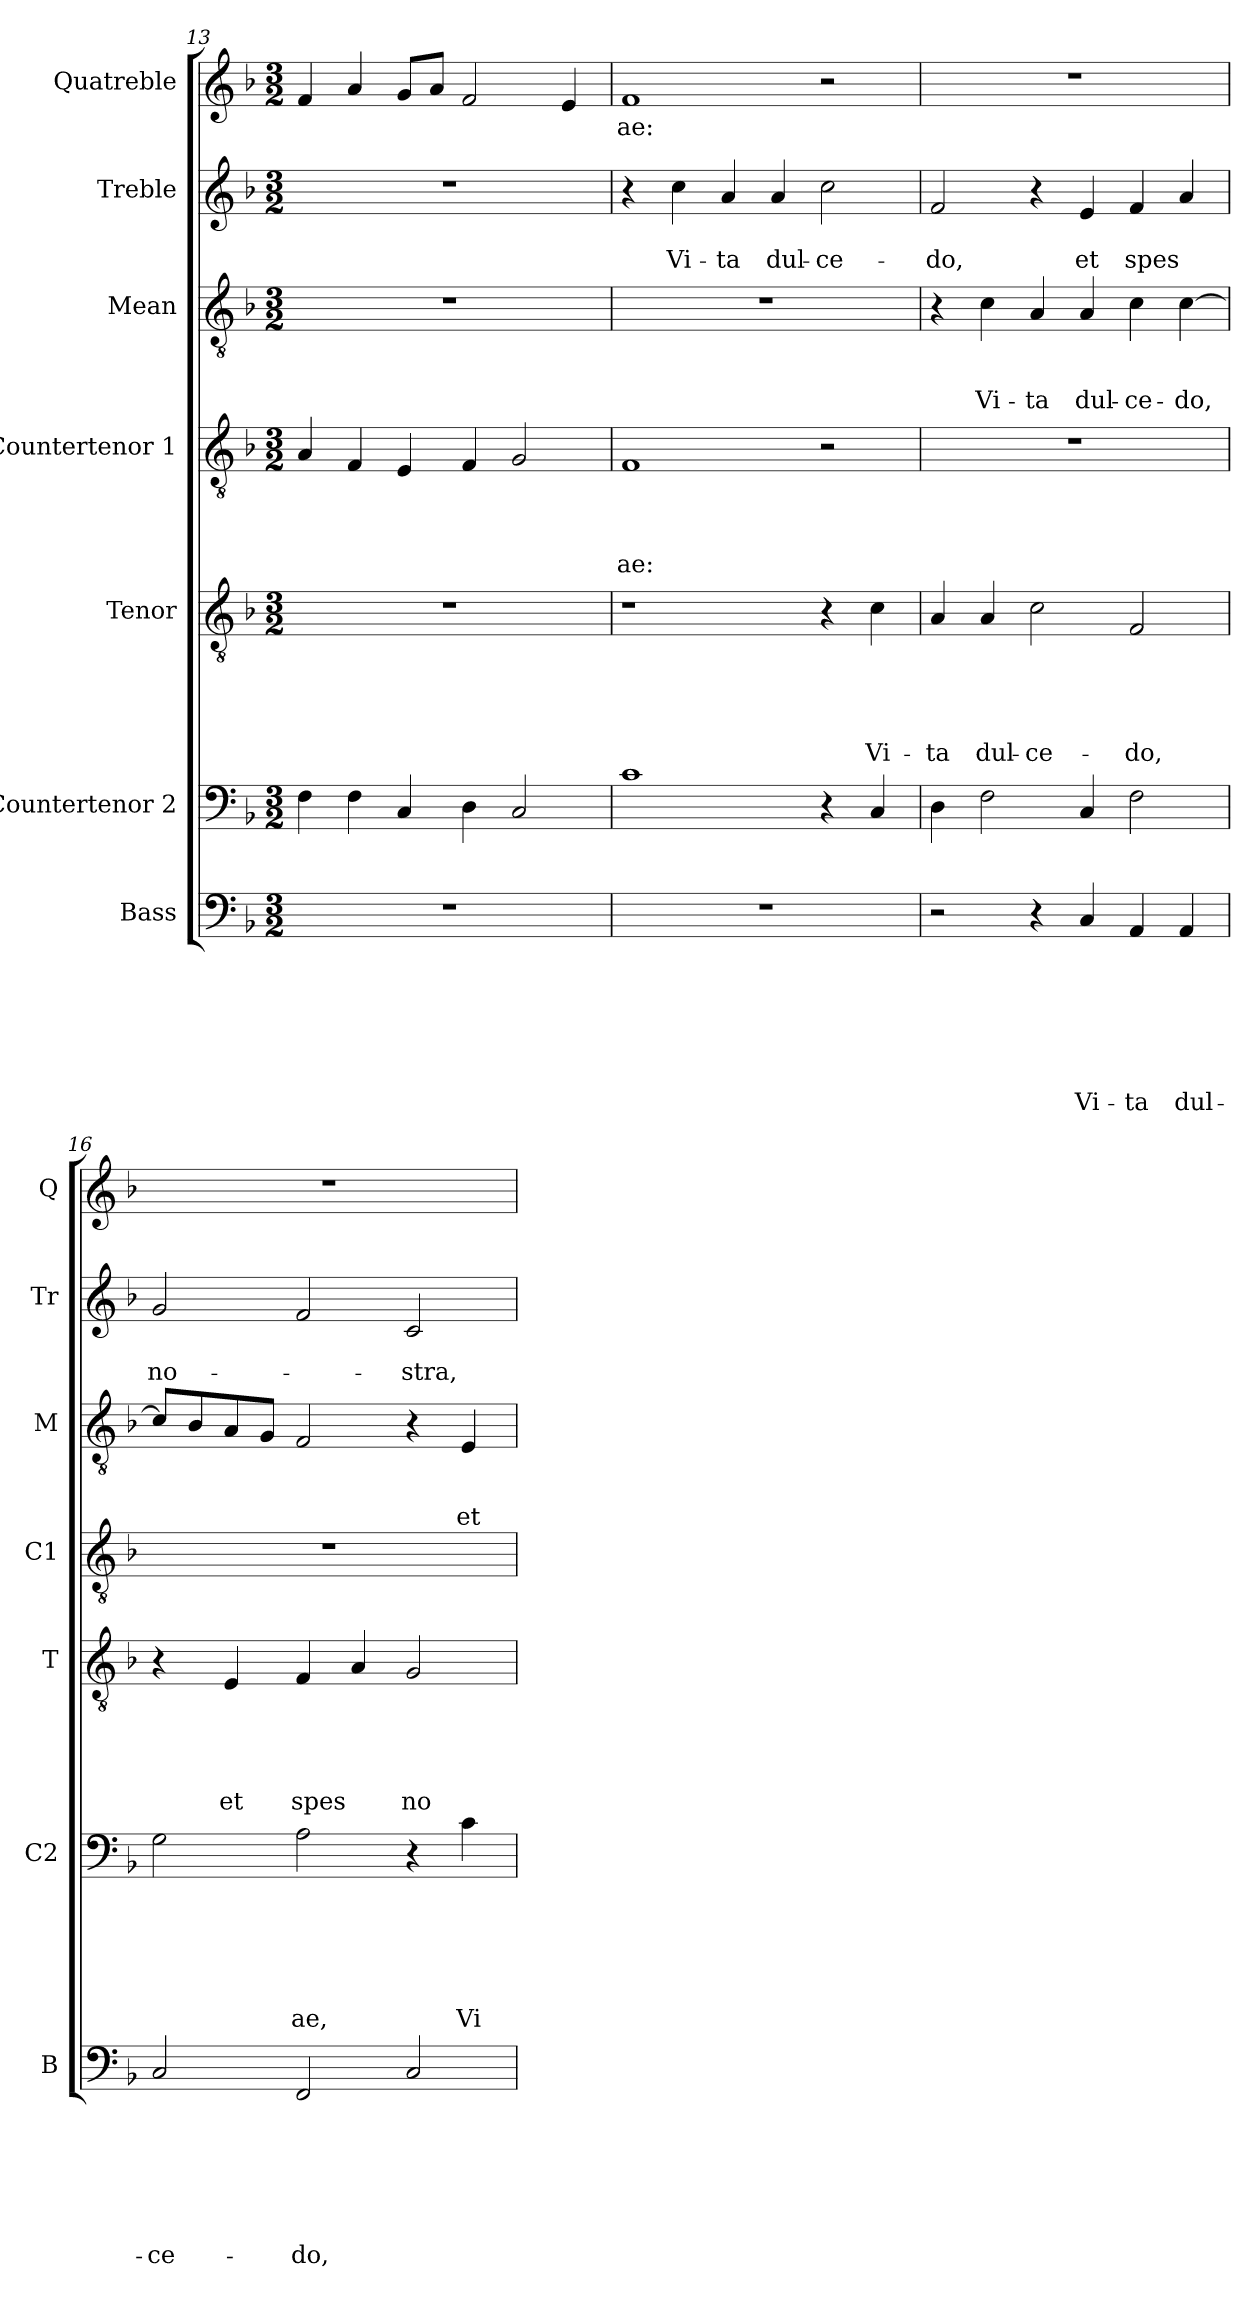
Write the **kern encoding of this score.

**kern	**text	**text	**text	**text	**text	**text	**text	**kern	**text	**text	**text	**text	**text	**text	**kern	**text	**text	**text	**text	**text	**kern	**text	**text	**text	**text	**kern	**text	**text	**text	**kern	**text	**text	**kern	**text
*part7	*part7	*part7	*part7	*part7	*part7	*part7	*part7	*part6	*part6	*part6	*part6	*part6	*part6	*part6	*part5	*part5	*part5	*part5	*part5	*part5	*part4	*part4	*part4	*part4	*part4	*part3	*part3	*part3	*part3	*part2	*part2	*part2	*part1	*part1
*staff7	*staff7	*staff7	*staff7	*staff7	*staff7	*staff7	*staff7	*staff6	*staff6	*staff6	*staff6	*staff6	*staff6	*staff6	*staff5	*staff5	*staff5	*staff5	*staff5	*staff5	*staff4	*staff4	*staff4	*staff4	*staff4	*staff3	*staff3	*staff3	*staff3	*staff2	*staff2	*staff2	*staff1	*staff1
*I"Bass	*	*	*	*	*	*	*	*I"Countertenor 2	*	*	*	*	*	*	*I"Tenor	*	*	*	*	*	*I"Countertenor 1	*	*	*	*	*I"Mean	*	*	*	*I"Treble	*	*	*I"Quatreble	*
*I'B	*	*	*	*	*	*	*	*I'C2	*	*	*	*	*	*	*I'T	*	*	*	*	*	*I'C1	*	*	*	*	*I'M	*	*	*	*I'Tr	*	*	*I'Q	*
!!LO:LB:g=z
*clefF4	*	*	*	*	*	*	*	*clefF4	*	*	*	*	*	*	*clefGv2	*	*	*	*	*	*clefGv2	*	*	*	*	*clefGv2	*	*	*	*clefG2	*	*	*clefG2	*
*k[b-]	*	*	*	*	*	*	*	*k[b-]	*	*	*	*	*	*	*k[b-]	*	*	*	*	*	*k[b-]	*	*	*	*	*k[b-]	*	*	*	*k[b-]	*	*	*k[b-]	*
*d:	*	*	*	*	*	*	*	*d:	*	*	*	*	*	*	*d:	*	*	*	*	*	*d:	*	*	*	*	*d:	*	*	*	*d:	*	*	*d:	*
*M3/2	*	*	*	*	*	*	*	*M3/2	*	*	*	*	*	*	*M3/2	*	*	*	*	*	*M3/2	*	*	*	*	*M3/2	*	*	*	*M3/2	*	*	*M3/2	*
=13	=13	=13	=13	=13	=13	=13	=13	=13	=13	=13	=13	=13	=13	=13	=13	=13	=13	=13	=13	=13	=13	=13	=13	=13	=13	=13	=13	=13	=13	=13	=13	=13	=13	=13
1.r	.	.	.	.	.	.	.	4F\	.	.	.	.	.	.	1.r	.	.	.	.	.	4A/	.	.	.	.	1.r	.	.	.	1.r	.	.	4f/	.
.	.	.	.	.	.	.	.	4F\	.	.	.	.	.	.	.	.	.	.	.	.	4F/	.	.	.	.	.	.	.	.	.	.	.	4a/	.
.	.	.	.	.	.	.	.	4C/	.	.	.	.	.	.	.	.	.	.	.	.	4E/	.	.	.	.	.	.	.	.	.	.	.	8g/L	.
.	.	.	.	.	.	.	.	.	.	.	.	.	.	.	.	.	.	.	.	.	.	.	.	.	.	.	.	.	.	.	.	.	8a/J	.
.	.	.	.	.	.	.	.	4D\	.	.	.	.	.	.	.	.	.	.	.	.	4F/	.	.	.	.	.	.	.	.	.	.	.	2f/	.
.	.	.	.	.	.	.	.	2C/	.	.	.	.	.	.	.	.	.	.	.	.	2G/	.	.	.	.	.	.	.	.	.	.	.	.	.
.	.	.	.	.	.	.	.	.	.	.	.	.	.	.	.	.	.	.	.	.	.	.	.	.	.	.	.	.	.	.	.	.	4e/	.
=14	=14	=14	=14	=14	=14	=14	=14	=14	=14	=14	=14	=14	=14	=14	=14	=14	=14	=14	=14	=14	=14	=14	=14	=14	=14	=14	=14	=14	=14	=14	=14	=14	=14	=14
1.r	.	.	.	.	.	.	.	1c	.	.	.	.	.	.	1r	.	.	.	.	.	1F	.	.	.	-ae:	1.r	.	.	.	4r	.	.	1f	-ae:
.	.	.	.	.	.	.	.	.	.	.	.	.	.	.	.	.	.	.	.	.	.	.	.	.	.	.	.	.	.	4cc\	.	Vi-	.	.
.	.	.	.	.	.	.	.	.	.	.	.	.	.	.	.	.	.	.	.	.	.	.	.	.	.	.	.	.	.	4a/	.	-ta	.	.
.	.	.	.	.	.	.	.	.	.	.	.	.	.	.	.	.	.	.	.	.	.	.	.	.	.	.	.	.	.	4a/	.	dul-	.	.
.	.	.	.	.	.	.	.	4r	.	.	.	.	.	.	4r	.	.	.	.	.	2r	.	.	.	.	.	.	.	.	2cc\	.	-ce-	2r	.
.	.	.	.	.	.	.	.	4C/	.	.	.	.	.	.	4c\	.	.	.	.	Vi-	.	.	.	.	.	.	.	.	.	.	.	.	.	.
=15	=15	=15	=15	=15	=15	=15	=15	=15	=15	=15	=15	=15	=15	=15	=15	=15	=15	=15	=15	=15	=15	=15	=15	=15	=15	=15	=15	=15	=15	=15	=15	=15	=15	=15
2r	.	.	.	.	.	.	.	4D\	.	.	.	.	.	.	4A/	.	.	.	.	-ta	1.r	.	.	.	.	4r	.	.	.	2f/	.	-do,	1.r	.
.	.	.	.	.	.	.	.	2F\	.	.	.	.	.	.	4A/	.	.	.	.	dul-	.	.	.	.	.	4c\	.	.	Vi-	.	.	.	.	.
4r	.	.	.	.	.	.	.	.	.	.	.	.	.	.	2c\	.	.	.	.	-ce-	.	.	.	.	.	4A/	.	.	-ta	4r	.	.	.	.
4C/	.	.	.	.	.	.	Vi-	4C/	.	.	.	.	.	.	.	.	.	.	.	.	.	.	.	.	.	4A/	.	.	dul-	4e/	.	et	.	.
4AA/	.	.	.	.	.	.	-ta	2F\	.	.	.	.	.	.	2F/	.	.	.	.	-do,	.	.	.	.	.	4c\	.	.	-ce-	4f/	.	spes	.	.
4AA/	.	.	.	.	.	.	dul-	.	.	.	.	.	.	.	.	.	.	.	.	.	.	.	.	.	.	[4c\	.	.	-do,	4a/	.	.	.	.
=16	=16	=16	=16	=16	=16	=16	=16	=16	=16	=16	=16	=16	=16	=16	=16	=16	=16	=16	=16	=16	=16	=16	=16	=16	=16	=16	=16	=16	=16	=16	=16	=16	=16	=16
2C/	.	.	.	.	.	.	-ce-	2G\	.	.	.	.	.	.	4r	.	.	.	.	.	1.r	.	.	.	.	8c/L]	.	.	.	2g/	.	no-	1.r	.
.	.	.	.	.	.	.	.	.	.	.	.	.	.	.	.	.	.	.	.	.	.	.	.	.	.	8B-/	.	.	.	.	.	.	.	.
.	.	.	.	.	.	.	.	.	.	.	.	.	.	.	4E/	.	.	.	.	et	.	.	.	.	.	8A/	.	.	.	.	.	.	.	.
.	.	.	.	.	.	.	.	.	.	.	.	.	.	.	.	.	.	.	.	.	.	.	.	.	.	8G/J	.	.	.	.	.	.	.	.
2FF/	.	.	.	.	.	.	-do,	2A\	.	.	.	.	.	-ae,	4F/	.	.	.	.	spes	.	.	.	.	.	2F/	.	.	.	2f/	.	.	.	.
.	.	.	.	.	.	.	.	.	.	.	.	.	.	.	4A/	.	.	.	.	.	.	.	.	.	.	.	.	.	.	.	.	.	.	.
2C/	.	.	.	.	.	.	.	4r	.	.	.	.	.	.	2G/	.	.	.	.	no-	.	.	.	.	.	4r	.	.	.	2c/	.	-stra,	.	.
.	.	.	.	.	.	.	.	4c\	.	.	.	.	.	Vi-	.	.	.	.	.	.	.	.	.	.	.	4E/	.	.	et	.	.	.	.	.
=	=	=	=	=	=	=	=	=	=	=	=	=	=	=	=	=	=	=	=	=	=	=	=	=	=	=	=	=	=	=	=	=	=	=
*-	*-	*-	*-	*-	*-	*-	*-	*-	*-	*-	*-	*-	*-	*-	*-	*-	*-	*-	*-	*-	*-	*-	*-	*-	*-	*-	*-	*-	*-	*-	*-	*-	*-	*-
